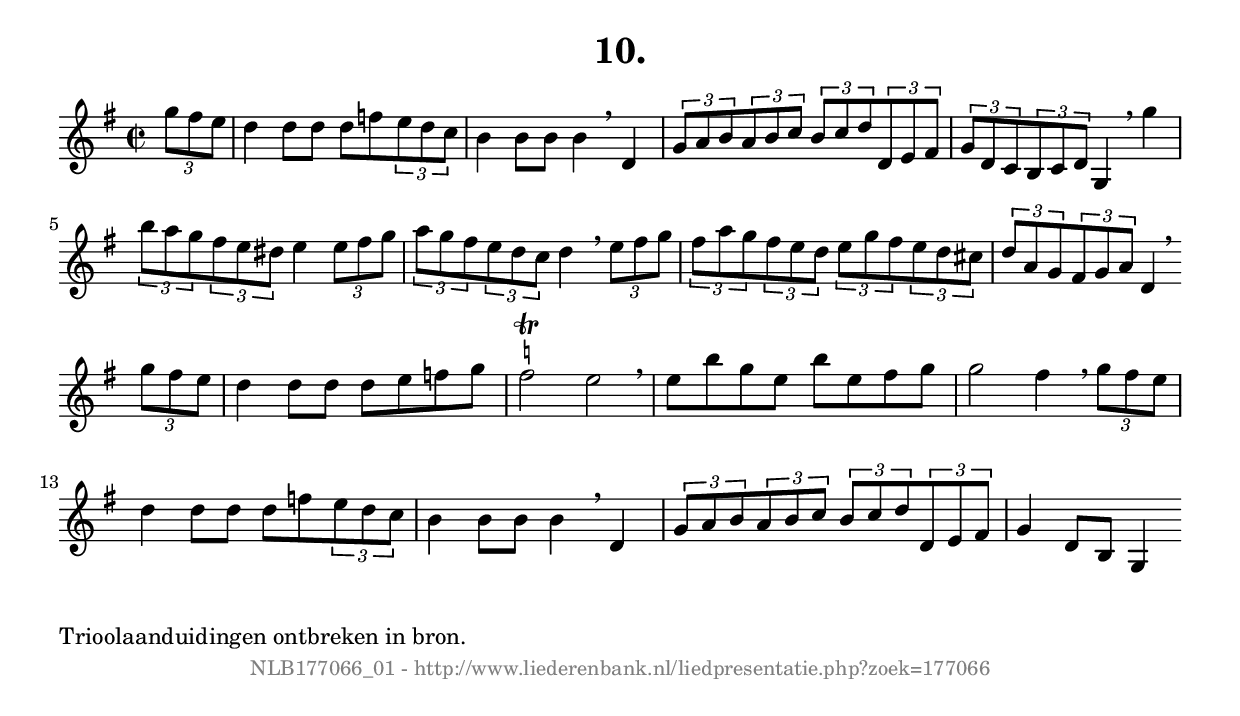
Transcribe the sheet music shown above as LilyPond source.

%
% produced by wce2krn 1.64 (7 June 2014)
%
\version"2.16"
#(append! paper-alist '(("long" . (cons (* 210 mm) (* 2000 mm)))))
#(set-default-paper-size "long")
sb = {\breathe}
mBreak = {\breathe }
bBreak = {\breathe }
x = {\once\override NoteHead #'style = #'cross }
gl=\glissando
itime={\override Staff.TimeSignature #'stencil = ##f }
ficta = {\once\set suggestAccidentals = ##t}
fine = {\once\override Score.RehearsalMark #'self-alignment-X = #1 \mark \markup {\italic{Fine}}}
dc = {\once\override Score.RehearsalMark #'self-alignment-X = #1 \mark \markup {\italic{D.C.}}}
dcf = {\once\override Score.RehearsalMark #'self-alignment-X = #1 \mark \markup {\italic{D.C. al Fine}}}
dcc = {\once\override Score.RehearsalMark #'self-alignment-X = #1 \mark \markup {\italic{D.C. al Coda}}}
ds = {\once\override Score.RehearsalMark #'self-alignment-X = #1 \mark \markup {\italic{D.S.}}}
dsf = {\once\override Score.RehearsalMark #'self-alignment-X = #1 \mark \markup {\italic{D.S. al Fine}}}
dsc = {\once\override Score.RehearsalMark #'self-alignment-X = #1 \mark \markup {\italic{D.S. al Coda}}}
pv = {\set Score.repeatCommands = #'((volta "1"))}
sv = {\set Score.repeatCommands = #'((volta "2"))}
tv = {\set Score.repeatCommands = #'((volta "3"))}
qv = {\set Score.repeatCommands = #'((volta "4"))}
xv = {\set Score.repeatCommands = #'((volta #f))}
\header{ tagline = ""
title = "10."
}
\score {{
\key g \major
\relative g'
{
\set melismaBusyProperties = #'()
\partial 32*8
\time 2/2
\tempo 4=120
\override Score.MetronomeMark #'transparent = ##t
\override Score.RehearsalMark #'break-visibility = #(vector #t #t #f)
\times 2/3 {g'8 fis e} d4 d8 d d f \times 2/3 {e8 d c} b4 b8 b b4 \sb d, \times 2/3 {g8 a b} \times 2/3 {a b c} \times 2/3 {b c d} \times 2/3 {d, e fis} \times 2/3 {g d c} \times 2/3 {b c d} g,4 \mBreak
g''4 \times 2/3 {b8 a g} \times 2/3 {fis e dis} e4 \times 2/3 {e8 fis g} \times 2/3 {a g fis} \times 2/3 {e d c} d4 \sb \times 2/3 {e8 fis g} \times 2/3 {fis a g} \times 2/3 {fis e d} \times 2/3 {e g fis} \times 2/3 {e d cis} \times 2/3 {d a g} \times 2/3 {fis g a} d,4 \bar ":|:" \bBreak
\times 2/3 {g'8 fis e} d4 d8 d d e f g \ficta f2\trill e \sb e8 b' g e b' e, fis g g2 fis4 \mBreak
\times 2/3 {g8 fis e} d4 d8 d d f \times 2/3 {e8 d c} b4 b8 b b4 \sb d, \times 2/3 {g8 a b} \times 2/3 {a b c} \times 2/3 {b c d} \times 2/3 {d, e fis} g4 d8 b g4 \bar ":|"
 }}
 \midi { }
 \layout {
            indent = 0.0\cm
}
}
\markup { \wordwrap-string #" 
Trioolaanduidingen ontbreken in bron.
"}
\markup { \vspace #0 } \markup { \with-color #grey \fill-line { \center-column { \smaller "NLB177066_01 - http://www.liederenbank.nl/liedpresentatie.php?zoek=177066" } } }
